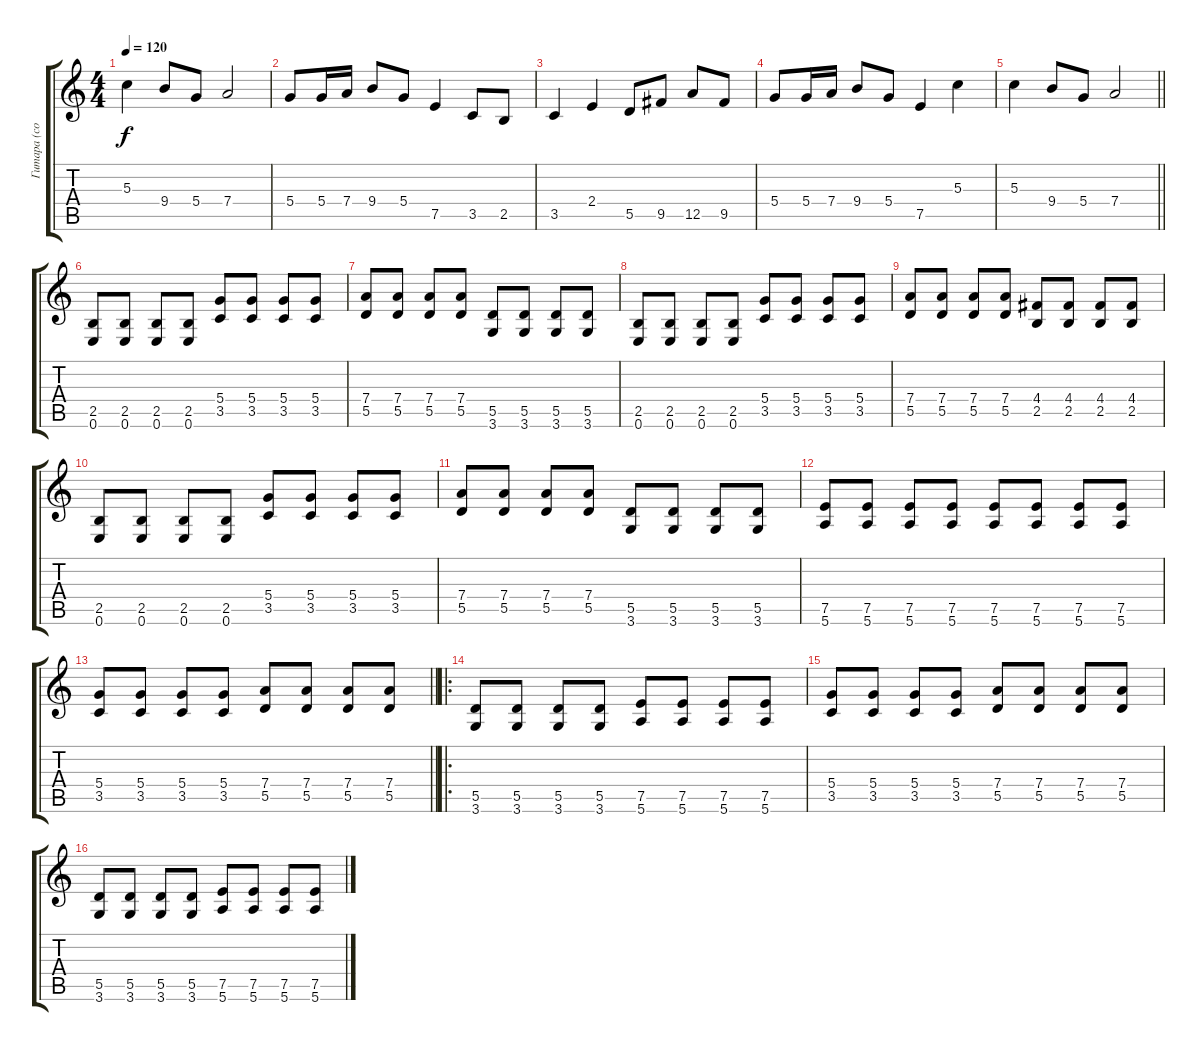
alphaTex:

\track ("Гитара (соло)" "Гитара (со") {instrument acousticguitarsteel}
\staff {score tabs}
\tuning (E4 B3 G3 D3 A2 E2) {hide}
\ts (4 4)
\tempo 120
\clef g2
\ks c
5.3.4{dy f} 9.4.8 5.4.8 7.4.2 |
5.4.8 5.4.16 7.4.16 9.4.8 5.4.8 7.5.4 3.5.8 2.5.8 |
3.5.4 2.4.4 5.5.8 9.5.8 12.5.8 9.5.8 |
5.4.8 5.4.16 7.4.16 9.4.8 5.4.8 7.5.4 5.3.4 |
\barLineRight lightlight
5.3.4 9.4.8 5.4.8 7.4.2 |
(2.5 0.6).8 (2.5 0.6).8 (2.5 0.6).8 (2.5 0.6).8 (5.4 3.5).8 (5.4 3.5).8 (5.4 3.5).8 (5.4 3.5).8 |
(7.4 5.5).8 (7.4 5.5).8 (7.4 5.5).8 (7.4 5.5).8 (5.5 3.6).8 (5.5 3.6).8 (5.5 3.6).8 (5.5 3.6).8 |
(2.5 0.6).8 (2.5 0.6).8 (2.5 0.6).8 (2.5 0.6).8 (5.4 3.5).8 (5.4 3.5).8 (5.4 3.5).8 (5.4 3.5).8 |
(7.4 5.5).8 (7.4 5.5).8 (7.4 5.5).8 (7.4 5.5).8 (4.4 2.5).8 (4.4 2.5).8 (4.4 2.5).8 (4.4 2.5).8 |
(2.5 0.6).8 (2.5 0.6).8 (2.5 0.6).8 (2.5 0.6).8 (5.4 3.5).8 (5.4 3.5).8 (5.4 3.5).8 (5.4 3.5).8 |
(7.4 5.5).8 (7.4 5.5).8 (7.4 5.5).8 (7.4 5.5).8 (5.5 3.6).8 (5.5 3.6).8 (5.5 3.6).8 (5.5 3.6).8 |
(7.5 5.6).8 (7.5 5.6).8 (7.5 5.6).8 (7.5 5.6).8 (7.5 5.6).8 (7.5 5.6).8 (7.5 5.6).8 (7.5 5.6).8 |
\barLineRight lightlight
(5.4 3.5).8 (5.4 3.5).8 (5.4 3.5).8 (5.4 3.5).8 (7.4 5.5).8 (7.4 5.5).8 (7.4 5.5).8 (7.4 5.5).8 |
\ro
(5.5 3.6).8 (5.5 3.6).8 (5.5 3.6).8 (5.5 3.6).8 (7.5 5.6).8 (7.5 5.6).8 (7.5 5.6).8 (7.5 5.6).8 |
(5.4 3.5).8 (5.4 3.5).8 (5.4 3.5).8 (5.4 3.5).8 (7.4 5.5).8 (7.4 5.5).8 (7.4 5.5).8 (7.4 5.5).8 |
(5.5 3.6).8 (5.5 3.6).8 (5.5 3.6).8 (5.5 3.6).8 (7.5 5.6).8 (7.5 5.6).8 (7.5 5.6).8 (7.5 5.6).8
